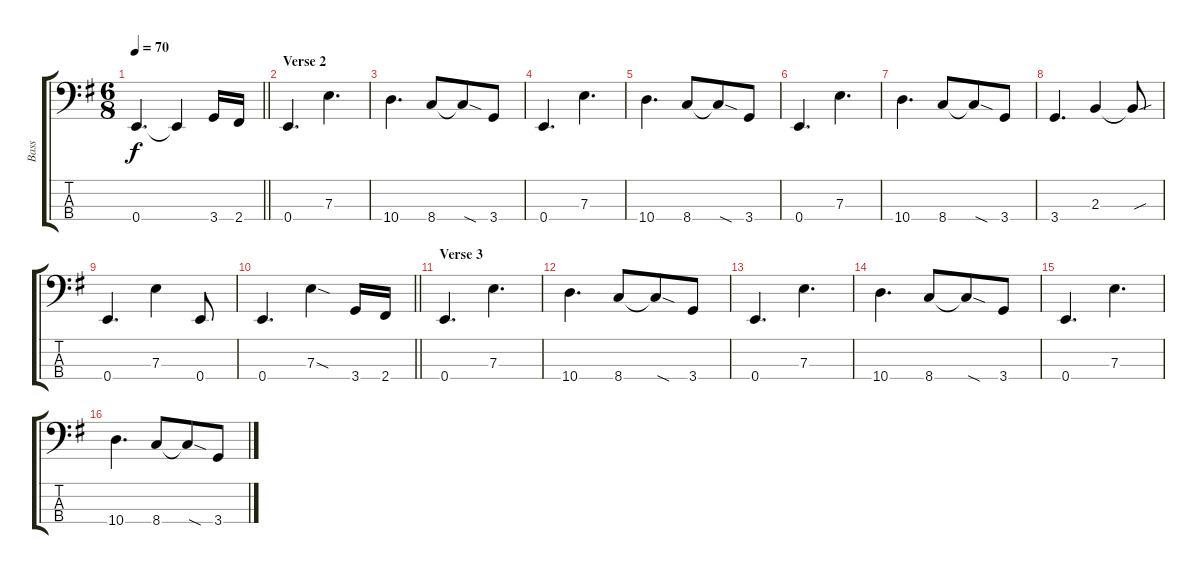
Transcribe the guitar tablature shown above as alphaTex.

\track ("Bass" "Bass") {instrument electricbassfinger}
\staff {score tabs}
\tuning (G2 D2 A1 E1) {hide}
\ts (6 8)
\tempo 70
\clef f4
\barLineRight lightlight
\ks g
0.4.4{d dy f} 0.4{t}.4 3.4.16 2.4.16 |
\section ("" "Verse 2")
0.4.4{d} 7.3.4{d} |
10.4.4{d} 8.4.8 8.4{sod t}.8 3.4.8 |
0.4.4{d} 7.3.4{d} |
10.4.4{d} 8.4.8 8.4{sod t}.8 3.4.8 |
0.4.4{d} 7.3.4{d} |
10.4.4{d} 8.4.8 8.4{sod t}.8 3.4.8 |
3.4.4{d} 2.3.4 2.3{sou t}.8 |
0.4.4{d} 7.3.4 0.4.8 |
\barLineRight lightlight
0.4.4{d} 7.3{sod}.4 3.4.16 2.4.16 |
\section ("" "Verse 3")
0.4.4{d} 7.3.4{d} |
10.4.4{d} 8.4.8 8.4{sod t}.8 3.4.8 |
0.4.4{d} 7.3.4{d} |
10.4.4{d} 8.4.8 8.4{sod t}.8 3.4.8 |
0.4.4{d} 7.3.4{d} |
10.4.4{d} 8.4.8 8.4{sod t}.8 3.4.8
